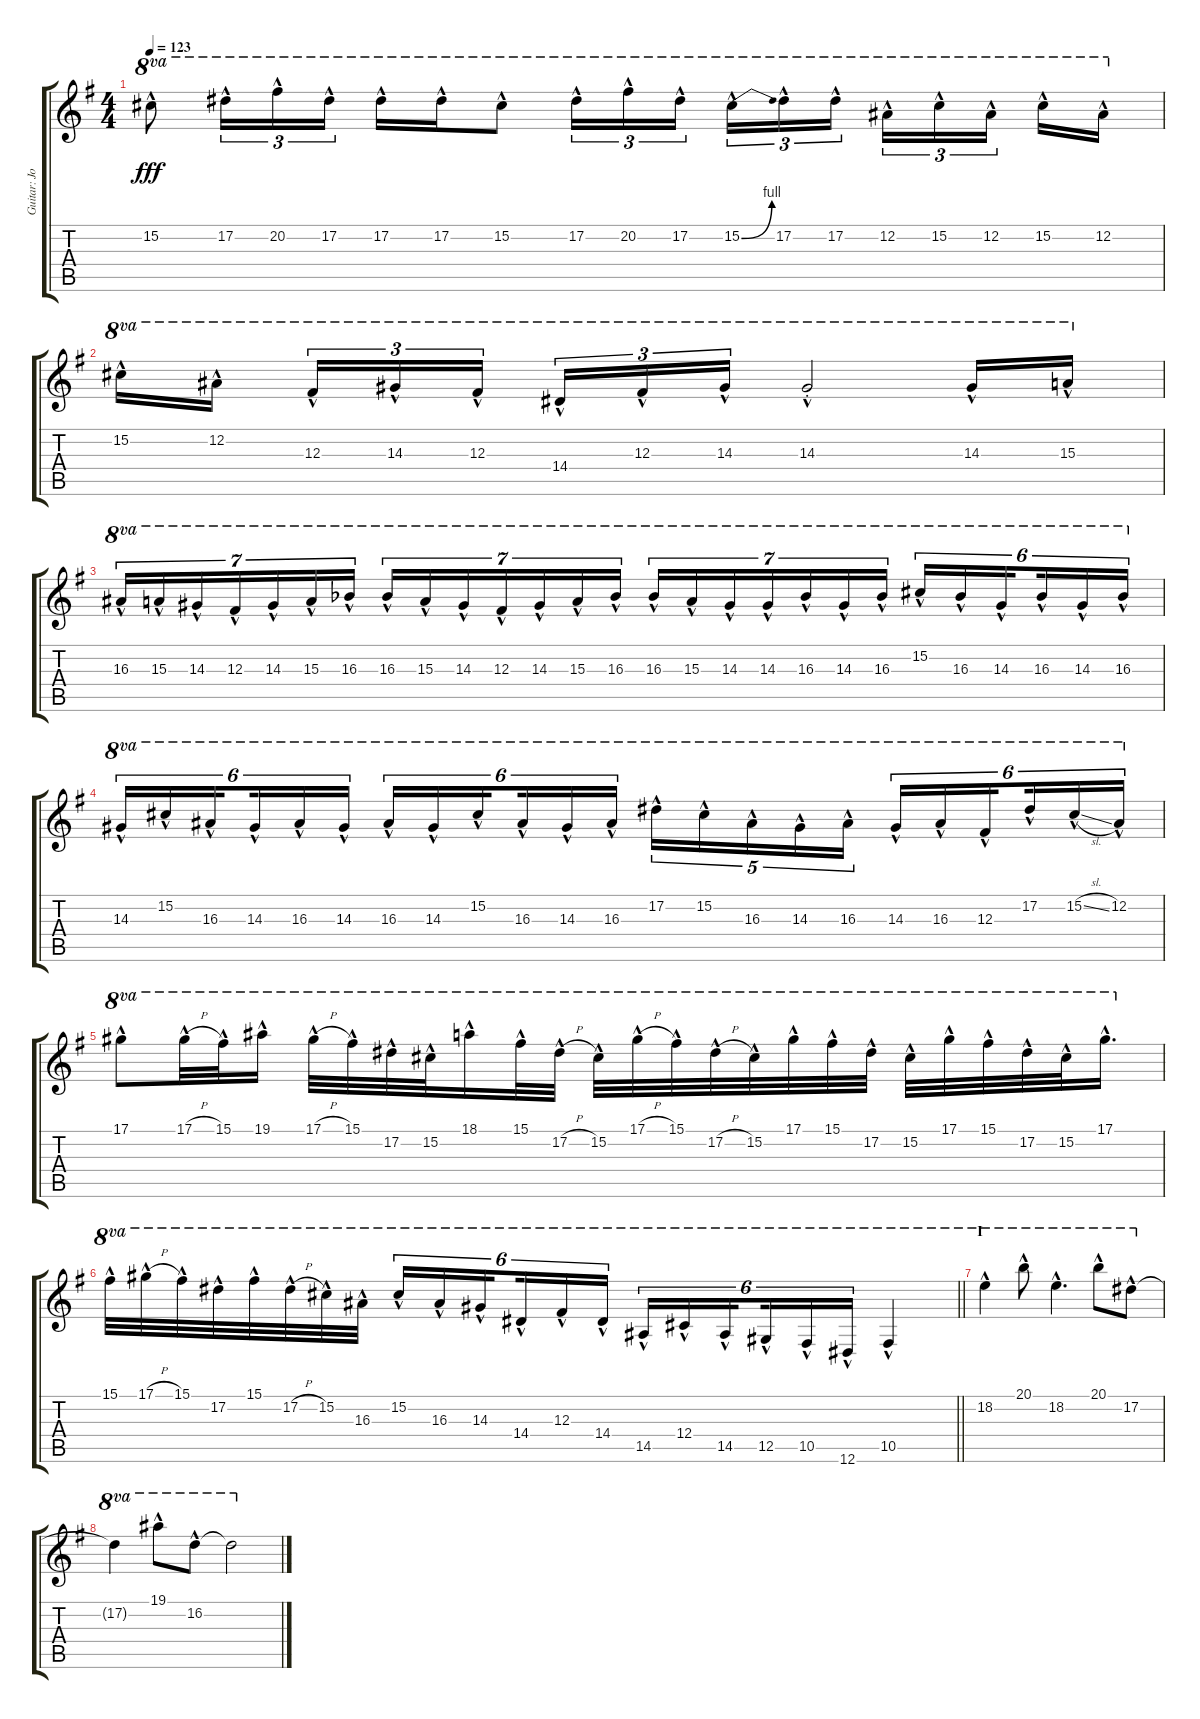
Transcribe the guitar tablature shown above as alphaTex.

\track ("Guitar: Jon" "Guitar: Jo") {instrument distortionguitar}
\staff {score tabs}
\tuning (Eb4 Bb3 Gb3 Db3 Ab2 Eb2) {hide}
\ts (4 4)
\tempo 123
\clef g2
\ks g
15.2{hac}.8{ot 8va dy fff} 17.2{hac}.16{tu (3 2) ot 8va} 20.2{hac}.16{tu (3 2) ot 8va} 17.2{hac}.16{tu (3 2) ot 8va} 17.2{hac}.16{ot 8va} 17.2{hac}.16{ot 8va} 15.2{hac}.8{ot 8va} 17.2{hac}.16{tu (3 2) ot 8va} 20.2{hac}.16{tu (3 2) ot 8va} 17.2{hac}.16{tu (3 2) ot 8va beam splitsecondary} 15.2{be (bend 0 0 60 4) hac}.16{tu (3 2) ot 8va} 17.2{hac}.16{tu (3 2) ot 8va} 17.2{hac}.16{tu (3 2) ot 8va} 12.2{hac}.16{tu (3 2) ot 8va} 15.2{hac}.16{tu (3 2) ot 8va} 12.2{hac}.16{tu (3 2) ot 8va beam splitsecondary} 15.2{hac}.16{ot 8va} 12.2{hac}.16{ot 8va} |
15.2{hac}.16{ot 8va} 12.2{hac}.16{ot 8va beam splitsecondary} 12.3{hac}.16{tu (3 2) ot 8va} 14.3{hac}.16{tu (3 2) ot 8va} 12.3{hac}.16{tu (3 2) ot 8va} 14.4{hac}.16{tu (3 2) ot 8va} 12.3{hac}.16{tu (3 2) ot 8va} 14.3{hac}.16{tu (3 2) ot 8va} 14.3{hac st}.2{ot 8va} 14.3{hac}.16{ot 8va} 15.3{hac}.16{ot 8va} |
16.3{hac}.16{tu (7 4) ot 8va} 15.3{hac}.16{tu (7 4) ot 8va} 14.3{hac}.16{tu (7 4) ot 8va} 12.3{hac}.16{tu (7 4) ot 8va} 14.3{hac}.16{tu (7 4) ot 8va} 15.3{hac}.16{tu (7 4) ot 8va} 16.3{hac acc b}.16{tu (7 4) ot 8va} 16.3{hac acc b}.16{tu (7 4) ot 8va} 15.3{hac}.16{tu (7 4) ot 8va} 14.3{hac}.16{tu (7 4) ot 8va} 12.3{hac}.16{tu (7 4) ot 8va} 14.3{hac}.16{tu (7 4) ot 8va} 15.3{hac}.16{tu (7 4) ot 8va} 16.3{hac acc b}.16{tu (7 4) ot 8va} 16.3{hac acc b}.16{tu (7 4) ot 8va} 15.3{hac}.16{tu (7 4) ot 8va} 14.3{hac}.16{tu (7 4) ot 8va} 14.3{hac}.16{tu (7 4) ot 8va} 16.3{hac acc b}.16{tu (7 4) ot 8va} 14.3{hac}.16{tu (7 4) ot 8va} 16.3{hac acc b}.16{tu (7 4) ot 8va} 15.2{hac}.16{tu (6 4) ot 8va} 16.3{hac acc b}.16{tu (6 4) ot 8va} 14.3{hac}.16{tu (6 4) ot 8va beam splitsecondary} 16.3{hac acc b}.16{tu (6 4) ot 8va} 14.3{hac}.16{tu (6 4) ot 8va} 16.3{hac acc b}.16{tu (6 4) ot 8va} |
14.3{hac}.16{tu (6 4) ot 8va} 15.2{hac}.16{tu (6 4) ot 8va} 16.3{hac}.16{tu (6 4) ot 8va beam splitsecondary} 14.3{hac}.16{tu (6 4) ot 8va} 16.3{hac}.16{tu (6 4) ot 8va} 14.3{hac}.16{tu (6 4) ot 8va} 16.3{hac}.16{tu (6 4) ot 8va} 14.3{hac}.16{tu (6 4) ot 8va} 15.2{hac}.16{tu (6 4) ot 8va beam splitsecondary} 16.3{hac}.16{tu (6 4) ot 8va} 14.3{hac}.16{tu (6 4) ot 8va} 16.3{hac}.16{tu (6 4) ot 8va} 17.2{hac}.16{tu (5 4) ot 8va} 15.2{hac}.16{tu (5 4) ot 8va} 16.3{hac}.16{tu (5 4) ot 8va} 14.3{hac}.16{tu (5 4) ot 8va} 16.3{hac}.16{tu (5 4) ot 8va} 14.3{hac}.16{tu (6 4) ot 8va} 16.3{hac}.16{tu (6 4) ot 8va} 12.3{hac}.16{tu (6 4) ot 8va beam splitsecondary} 17.2{hac}.16{tu (6 4) ot 8va} 15.2{sl hac}.16{tu (6 4) ot 8va} 12.2{hac}.16{tu (6 4) ot 8va} |
17.1{hac}.8{ot 8va} 17.1{h hac}.32{ot 8va} 15.1{hac}.32{ot 8va} 19.1{hac}.16{ot 8va} 17.1{h hac}.32{ot 8va} 15.1{hac}.32{ot 8va} 17.2{hac}.32{ot 8va} 15.2{hac}.32{ot 8va} 18.1{hac}.16{ot 8va} 15.1{hac}.32{ot 8va} 17.2{h hac}.32{ot 8va} 15.2{hac}.32{ot 8va} 17.1{h hac}.32{ot 8va} 15.1{hac}.32{ot 8va} 17.2{h hac}.32{ot 8va} 15.2{hac}.32{ot 8va} 17.1{hac}.32{ot 8va} 15.1{hac}.32{ot 8va} 17.2{hac}.32{ot 8va} 15.2{hac}.32{ot 8va} 17.1{hac}.32{ot 8va} 15.1{hac}.32{ot 8va} 17.2{hac}.32{ot 8va} 15.2{hac}.32{ot 8va} 17.1{hac}.16{d ot 8va} |
\barLineRight lightlight
15.1{hac}.32{ot 8va} 17.1{h hac}.32{ot 8va} 15.1{hac}.32{ot 8va} 17.2{hac}.32{ot 8va} 15.1{hac}.32{ot 8va} 17.2{h hac}.32{ot 8va} 15.2{hac}.32{ot 8va} 16.3{hac}.32{ot 8va} 15.2{hac}.16{tu (6 4) ot 8va} 16.3{hac}.16{tu (6 4) ot 8va} 14.3{hac}.16{tu (6 4) ot 8va beam splitsecondary} 14.4{hac}.16{tu (6 4) ot 8va} 12.3{hac}.16{tu (6 4) ot 8va} 14.4{hac}.16{tu (6 4) ot 8va} 14.5{hac}.16{tu (6 4) ot 8va} 12.4{hac}.16{tu (6 4) ot 8va} 14.5{hac}.16{tu (6 4) ot 8va beam splitsecondary} 12.5{hac}.16{tu (6 4) ot 8va} 10.5{hac}.16{tu (6 4) ot 8va} 12.6{hac}.16{tu (6 4) ot 8va} 10.5{hac}.4{ot 8va} |
\section ("" "I")
18.2{hac}.4{ot 8va} 20.1{hac}.8{ot 8va} 18.2{hac}.4{d ot 8va} 20.1{hac}.8{ot 8va} 17.2{hac}.8{ot 8va} |
17.2{t}.4{ot 8va} 19.1{hac}.8{ot 8va} 16.2{hac}.8{ot 8va} 16.2{t}.2{ot 8va}
